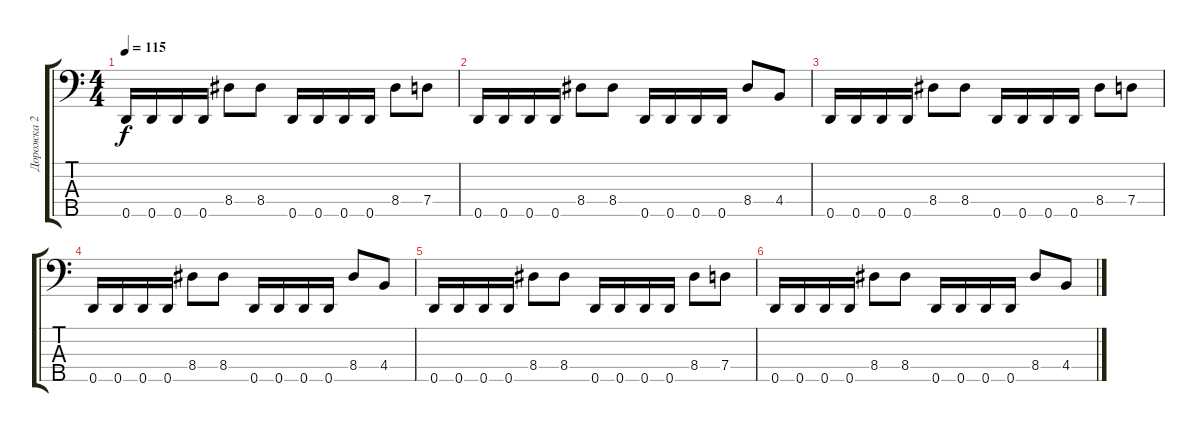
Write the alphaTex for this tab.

\track ("Дорожка 2" "Дорожка 2") {instrument electricbasspick}
\staff {score tabs}
\tuning (Bb2 F2 C2 G1 D1) {hide}
\ts (4 4)
\tempo 115
\clef f4
\ks c
0.5.16{dy f} 0.5.16 0.5.16 0.5.16 8.4.8 8.4.8 0.5.16 0.5.16 0.5.16 0.5.16 8.4.8 7.4.8 |
0.5.16 0.5.16 0.5.16 0.5.16 8.4.8 8.4.8 0.5.16 0.5.16 0.5.16 0.5.16 8.4.8 4.4.8 |
0.5.16 0.5.16 0.5.16 0.5.16 8.4.8 8.4.8 0.5.16 0.5.16 0.5.16 0.5.16 8.4.8 7.4.8 |
0.5.16 0.5.16 0.5.16 0.5.16 8.4.8 8.4.8 0.5.16 0.5.16 0.5.16 0.5.16 8.4.8 4.4.8 |
0.5.16 0.5.16 0.5.16 0.5.16 8.4.8 8.4.8 0.5.16 0.5.16 0.5.16 0.5.16 8.4.8 7.4.8 |
0.5.16 0.5.16 0.5.16 0.5.16 8.4.8 8.4.8 0.5.16 0.5.16 0.5.16 0.5.16 8.4.8 4.4.8
